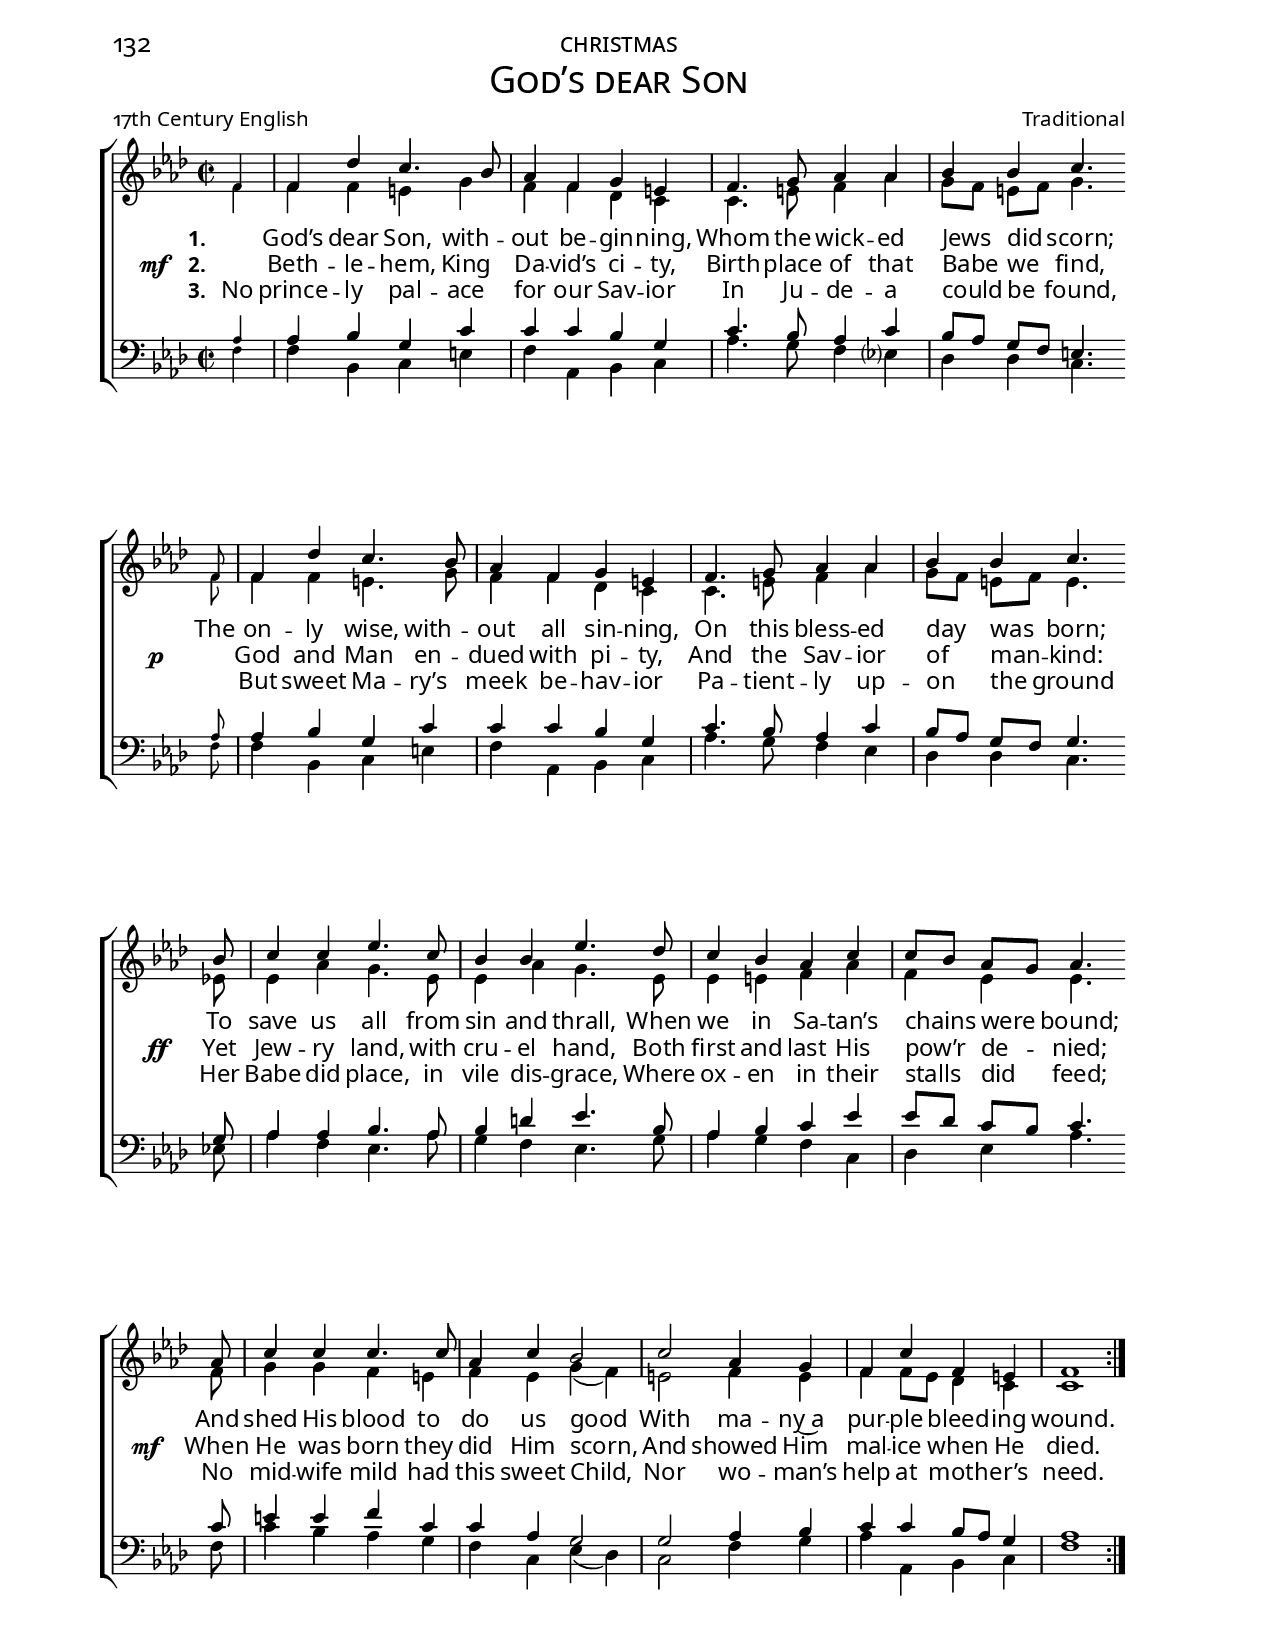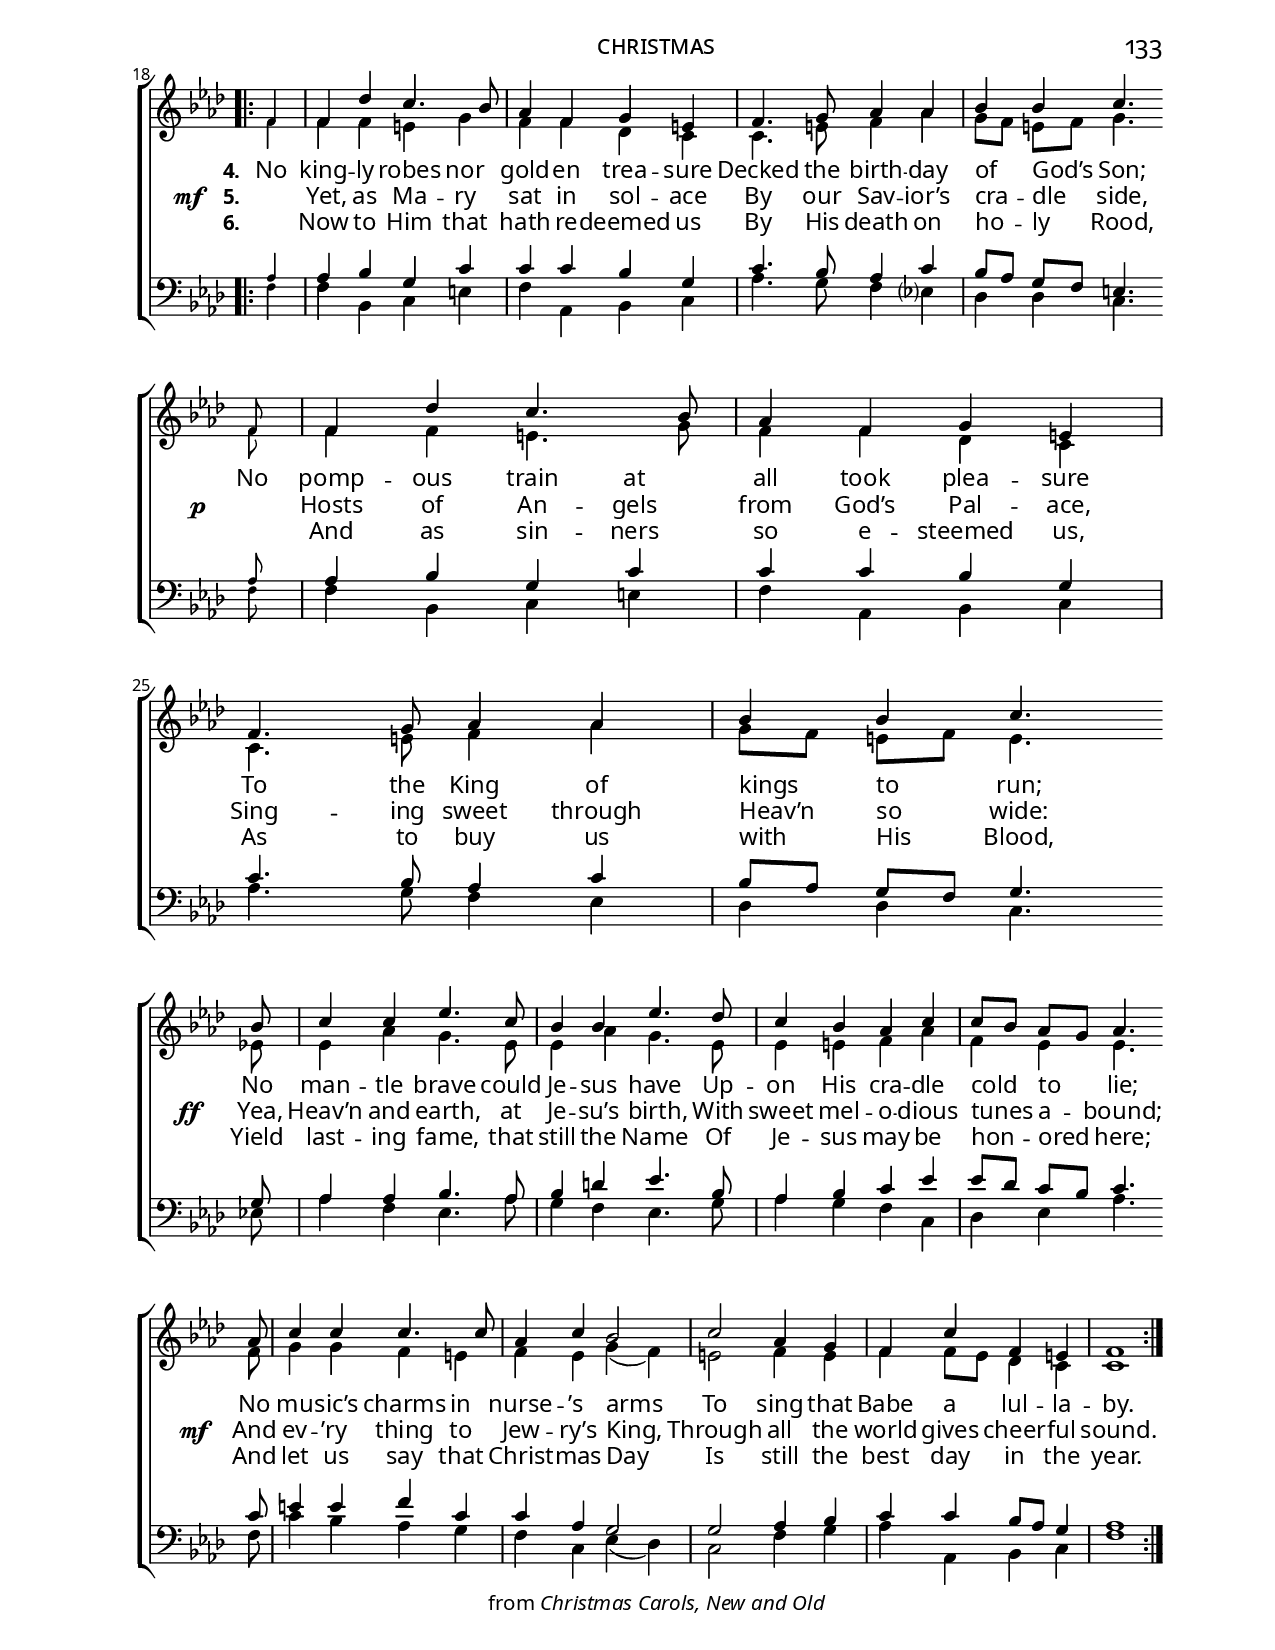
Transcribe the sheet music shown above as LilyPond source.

\version "2.14.2"
\include "util.ly"
\header {
  title = \markup{\override #'(font-name . "Garamond Premr Pro Smbd Subh"){ \abs-fontsize #18 \smallCapsOldStyle"God’s dear Son"}}
  poet = \markup\oldStyleNum"17th Century English"
  composer = \markup\oldStyleNum"Traditional"
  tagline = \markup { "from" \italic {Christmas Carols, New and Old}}
}
\paper {
  %print-all-headers = ##t
  paper-height = 11\in
  paper-width = 8.5\in
  indent = 0\in
  %system-system-spacing = #'((basic-distance . 10) (padding . 0))
  %system-system-spacing =
  %  #'((basic-distance . 0)
  %     (minimum-distance . 0)
  %     (padding . -0.35)
  %     (stretchability . 100))
  ragged-last-bottom = ##f
  ragged-bottom = ##f
  two-sided = ##t
  inner-margin = 1\in
  outer-margin = 0.75\in
  top-margin = 0.26\in
  bottom-margin = 0.25\in
  first-page-number = #132
  print-first-page-number = ##t
  headerLine = \markup{ \smallCapsOldStyle"christmas"}
  oddHeaderMarkup = \markup\fill-line{
     \abs-fontsize #12.5
     \combine 
        \fill-line{"" \on-the-fly #print-page-number-check-first
        \oldStylePageNum""
        }
        \fill-line{\headerLine}
  }
  evenHeaderMarkup = \markup {
     \abs-fontsize #12.5
     \combine
        \on-the-fly #print-page-number-check-first
        \oldStylePageNum""
        \fill-line{\headerLine}
  }
}
#(set-global-staff-size 18) \paper{ #(define fonts (make-pango-font-tree "Garamond Premr Pro" "Garamond Premr Pro" "Garamond Premr Pro" (/ 18 20))) }
global = {
  \key aes \major
  \time 2/2
  \autoBeamOff
  %\override DynamicLineSpanner #'staff-padding = #0.0
  %\override DynamicLineSpanner #'Y-extent = #'(0 . 0)
}

sopMusic = \relative c' {
  \repeat unfold 2 {
    \repeat volta 3 {
      \partial 4 \teeny f4 | \normalsize
      f des' c4. bes8 |
      aes4 f g e |
      f4. g8 aes4 aes |
      bes bes c4. \bar""\break \teeny f,8 | \normalsize
      
      f4 des' c4. bes8 |
      aes4 f g e |
      f4. g8 aes4 aes |
      bes bes c4. \bar""\break bes8 |
      
      c4 c ees4. c8 |
      bes4 bes ees4. des8 |
      c4 bes aes c |
      c8[ bes] aes[ g] aes4. \bar""\break aes8 |
      
      c4 c c4. c8 |
      aes4 c bes2 |
      c aes4 g |
      f c' f, e |
      f1 \break
    }
  }
}
sopWords = \lyricmode {
  
}

altoMusic = \relative c' {
  \repeat unfold 2{
    \teeny f4 | \normalsize
    f f e g |
    f f des c |
    c4. e8 f4 aes |
    g8[ f] e[ f] g4. \teeny f8 | \normalsize
    
    f4 f e4. g8 |
    f4 f des c |
    c4. e8 f4 aes |
    g8[ f] e[ f] e4. ees8 |
    
    ees4 aes g4. ees8 |
    ees4 aes g4. ees8 |
    ees4 e f aes |
    f ees ees4. f8 |
    
    g4 g f e |
    f ees g( f) |
    e2 f4 e |
    f f8[ ees] des4 c |
    c1
  }
}
altoWords = \lyricmode {
  \dropLyricsV
  \set stanza = #"1. "
  \skip1 God’s dear Son, with -- out be -- gin -- ning,
  Whom the wick -- ed Jews did scorn;
  The on -- ly wise, with -- out all sin -- ning,
  On this bless -- ed day was born;
  To save us all from sin and thrall,
  When we in Sa -- tan’s chains were bound;
  \set associatedVoice = "basses"
  And shed His blood to do us good
  With ma -- ny~a pur -- ple bleed -- ing wound.
  
  \unset associatedVoice
    \set stanza = #"4. "
  No king -- ly robes nor gold -- en trea -- sure
  Decked the birth -- day of God’s Son;
  No pomp -- ous train at all took plea -- sure
  To the King of kings to run;
  No man -- tle brave could Je -- sus have
  Up -- on His cra -- dle cold to lie;
  \set associatedVoice = "basses"
  No mu -- sic’s charms in nurse -- ’s arms
  To sing that Babe a lul -- la -- by.

}
altoWordsII = {
  \dropLyricsV
  \set stanza = \markup{\dynamic"mf  " "2. "}
  \lyricmode {
  %\markup\italic
    \skip1 Beth -- le -- hem, King Da -- vid’s ci -- ty,
    Birth -- place of that Babe we find,
  }
  \set stanza = \markup\dynamic"p   "
  \lyricmode {
    \skip1 God and Man en -- dued with pi -- ty,
    And the Sav -- ior of man -- kind:
  }
  \set stanza = \markup\dynamic"ff   "
  \lyricmode {
    Yet Jew -- ry land, with cru -- el hand,
    Both first and last His pow’r de -- nied;
  }
  \set stanza = \markup\dynamic"mf  "
  \lyricmode {
    \set associatedVoice = "basses"
    When He was born they did Him scorn,
    And showed Him mal -- ice when He died.
  }
    
  \unset associatedVoice
  \set stanza = \markup{\dynamic"mf  " "5. "}
  \lyricmode{
    "" Yet, as Ma -- ry sat in sol -- ace
    By our Sav -- ior’s cra -- dle side,
  }
  \set stanza = \markup\dynamic"p   "
  \lyricmode {
    \skip1 Hosts of An -- gels from God’s Pal -- ace,
    Sing -- ing sweet through Heav’n so wide:
  }
  \set stanza = \markup\dynamic"ff   "
  \lyricmode {
    Yea, Heav’n and earth, at Je -- su’s birth,
    With sweet mel -- o -- dious tunes a -- bound;
  }
  \set stanza = \markup\dynamic"mf  "
  \lyricmode {
    \set associatedVoice = "basses"
    And ev -- ’ry thing to Jew -- ry’s King,
    Through all the world gives cheer -- ful sound.
  }
}
altoWordsIII = \lyricmode {
  \dropLyricsV
  \set stanza = #"3. "
  No prince -- ly pal -- ace for our Sav -- ior
  In Ju -- de -- a could be found,
  \skip1 But sweet Ma -- ry’s meek be -- hav -- ior
  Pa -- tient -- ly up -- on the ground
  Her Babe did place, in vile dis -- grace,
  Where ox -- en in their stalls did feed;
  \set associatedVoice = "basses"
  No mid -- wife mild had this sweet Child,
  Nor wo -- man’s help at moth -- er’s need.
  
  \unset associatedVoice
  \set stanza = #"6. "
  \skip1 Now to Him that hath re -- deemed us
  By His death on ho -- ly Rood,
  \skip1 And as sin -- ners so e -- steemed us,
  As to buy us with His Blood,
  Yield last -- ing fame, that still the Name
  Of Je -- sus may be hon -- ored here;
  \set associatedVoice = "basses"
  And let us say that Christ -- mas Day
  Is still the best day in the year.
}
altoWordsIV = \lyricmode {
}
altoWordsV = \lyricmode {
}
altoWordsVI = \lyricmode {
}
tenorMusic = \relative c' {
  \repeat unfold 2 {
    \teeny aes4 | \normalsize
    aes bes g c |
    c c bes g |
    c4. bes8 aes4 c |
    bes8[ aes] g[ f] e4. \teeny aes8 | \normalsize
    
    aes4 bes g c |
    c c bes g |
    c4. bes8 aes4 c |
    bes8[ aes] g[ f] g4. g8 |
    
    aes4 aes bes4. aes8 |
    bes4 d ees4. bes8 |
    aes4 bes c ees |
    ees8[ des] c[ bes] c4. c8 |
    
    e4 e f c |
    c aes g2 |
    g aes4 bes |
    c c bes8[ aes] g4 |
    aes1
  }
}
tenorWords = \lyricmode {

}

bassMusic = \relative c {
  \repeat unfold 2 {
    \teeny f4 | \normalsize
    f bes, c e |
    f aes, bes c |
    aes'4. g8 f4 ees? |
    des des c4. \teeny f8 | \normalsize
    
    f4 bes, c e |
    f aes, bes c |
    aes'4. g8 f4 ees |
    des des c4. ees!8 |
    
    aes4 f ees4. aes8 |
    g4 f ees4. g8 |
    aes4 g f c |
    des ees aes4. f8 |
    
    c'4 bes aes g |
    f c ees( des) |
    c2 f4 g |
    aes aes, bes c |
    f1
  }
}
bassWords = \lyricmode {

}

pianoRH = \relative c' {
  
}
pianoLH = \relative c' {
  
}

\score {
  <<
   \new ChoirStaff <<
%    \new Lyrics = sopranos \with { \override VerticalAxisGroup #'nonstaff-relatedstaff-spacing = #'((basic-distance . 1)) }
    \new Staff = women <<
      \new Voice = "sopranos" { \voiceOne << \global \sopMusic >> }
      \new Voice = "altos" { \voiceTwo << \global \altoMusic >> }
    >>
   \new Staff = men <<
      \clef bass
      \new Voice = "tenors" { \voiceOne << \global \tenorMusic >> }
      \new Voice = "basses" { \voiceTwo << \global \bassMusic >> }
    >>
    \new Lyrics \with { alignAboveContext = #"women" \override VerticalAxisGroup #'nonstaff-relatedstaff-spacing = #'((basic-distance . 1))} \lyricsto "sopranos" \sopWords
     \new Lyrics = "altosVI"  \with { alignBelowContext = #"women" \override VerticalAxisGroup #'nonstaff-relatedstaff-spacing = #'((basic-distance . 1))} \lyricsto "tenors" \altoWordsVI
    \new Lyrics = "altosV"  \with { alignBelowContext = #"women" \override VerticalAxisGroup #'nonstaff-relatedstaff-spacing = #'((basic-distance . 1))} \lyricsto "tenors" \altoWordsV
    \new Lyrics = "altosIV"  \with { alignBelowContext = #"women" \override VerticalAxisGroup #'nonstaff-relatedstaff-spacing = #'((basic-distance . 1))} \lyricsto "tenors" \altoWordsIV
    \new Lyrics = "altosIII"  \with { alignBelowContext = #"women" \override VerticalAxisGroup #'nonstaff-relatedstaff-spacing = #'((basic-distance . 1))} \lyricsto "tenors" \altoWordsIII
    \new Lyrics = "altosII"  \with { alignBelowContext = #"women" \override VerticalAxisGroup #'nonstaff-relatedstaff-spacing = #'((basic-distance . 1))} \lyricsto "tenors" \altoWordsII
    \new Lyrics = "altos"  \with { alignBelowContext = #"women" \override VerticalAxisGroup #'nonstaff-relatedstaff-spacing = #'((basic-distance . 1))} \lyricsto "tenors" \altoWords
    \new Lyrics \with { alignAboveContext = #"men" \override VerticalAxisGroup #'nonstaff-relatedstaff-spacing = #'((basic-distance . 1)) } \lyricsto "tenors" \tenorWords
    \new Lyrics \with { alignBelowContext = #"men" \override VerticalAxisGroup #'nonstaff-relatedstaff-spacing = #'((basic-distance . 1)) } \lyricsto "basses" \bassWords
  >>
%    \new PianoStaff << \new Staff { \new Voice { \pianoRH } } \new Staff { \clef "bass" \pianoLH } >>
  >>
  \layout {
  \context {
    \Lyrics
    \override LyricText #'font-size = #1.3
  }
    \context {
      \Score
      %\override SpacingSpanner #'base-shortest-duration = #(ly:make-moment 1 8)
      %\override SpacingSpanner #'common-shortest-duration = #(ly:make-moment 1 4)
    }
    \context {
      % Remove all empty staves
      % \Staff \RemoveEmptyStaves \override VerticalAxisGroup #'remove-first = ##t
    }
    \context {
      \Lyrics
      \override LyricText #'X-offset = #center-on-word
    }
  }
}

